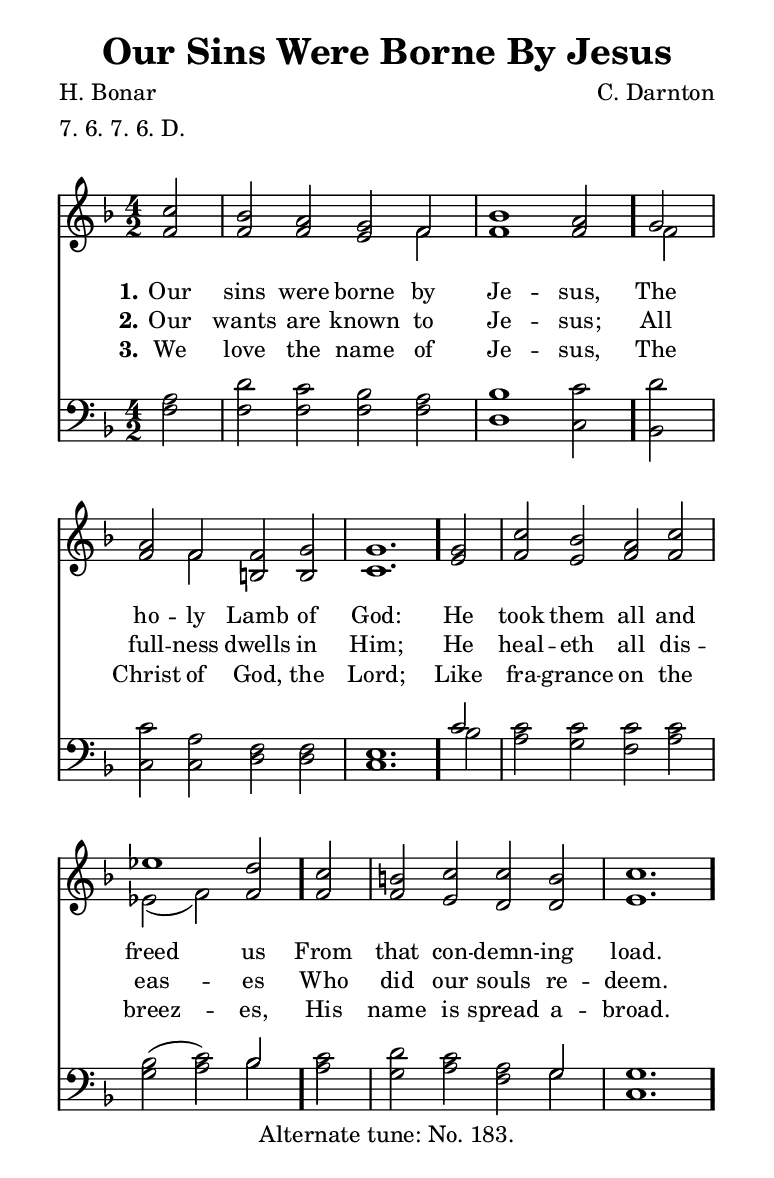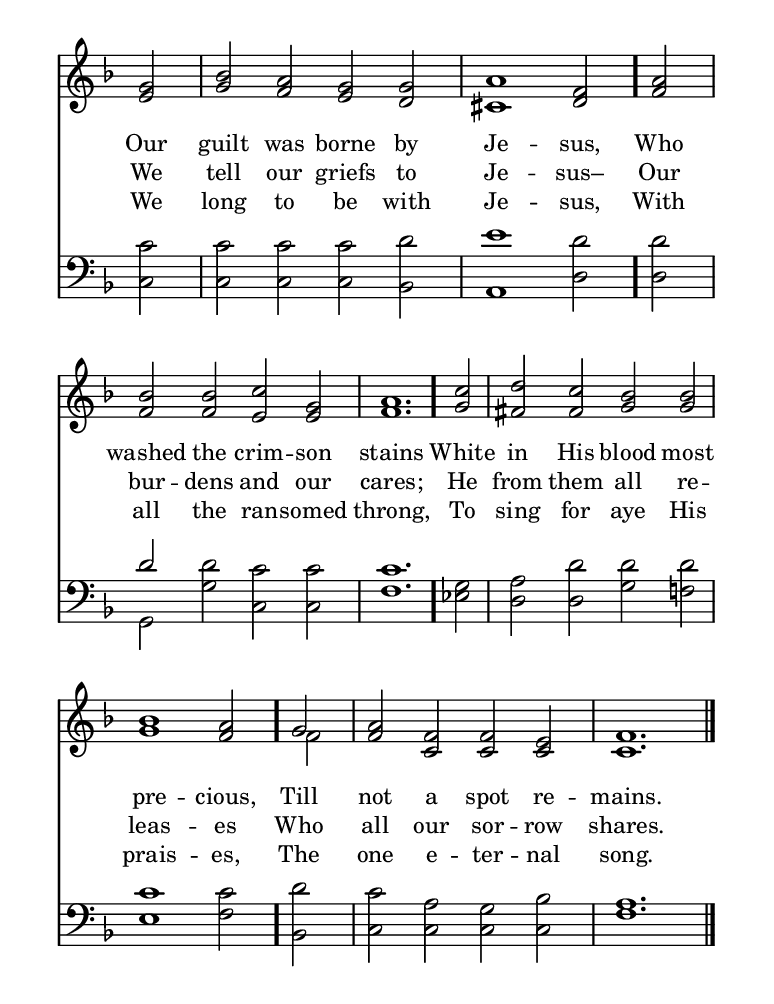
\include "common/global.ily"
\paper {
  \include "common/paper.ily"
  oddFooterMarkup = \markup { \fill-line { \on-the-fly \first-page "Alternate tune: No. 183." } }
}

\header{
  hymnnumber = "189"
  title = "Our Sins Were Borne By Jesus"
  tunename = "Bridlington"
  meter = "7. 6. 7. 6. D."
  poet = "H. Bonar"
  composer = "C. Darnton"
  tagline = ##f
}

global = {
  \include "common/overrides.ily"
  \override Staff.TimeSignature.style = #'numbered
  \time 4/2
  \override Score.MetronomeMark.transparent = ##t % hide all fermata changes too
  \tempo 2=90
  \key f \major
  \partial 2
  \autoBeamOff
}

notesSoprano = {
\global
\relative c'' {

  c2 | bes a g f | bes1 a2
  g2 | a f f g | g1.
  g2 | c bes a c | ees1 d2
  c2 | b c c b | c1.
  g2 | bes a g g | a1 f2
  a2 | bes bes c g | a1.
  c2 | d c bes bes | bes1 a2
  g2 | a f f e | f1.

  \bar "|."

}
}

notesAlto = {
\global
\relative e' {

  f2 | f f e f | f1 f2
  f2 | f f b, b | c1.
  e2 | f e f f | ees( f) f
  f2 | f e d d | e1.
  e2 | g f e d | cis1 d2
  f2 | f f e e | f1.
  g2 | fis fis g g | g1 f2
  f2 | f c c c | c1.

}
}

notesTenor = {
\global
\relative a {

  a2 | d c bes a | bes1 c2
  d2 | c a f f | e1.
  c'2 | c c c c | bes( c) bes
  c2 | d c a g | g1.
  c2 | c c c d | e1 d2
  d2 | d d c c | c1.
  g2 | a d d d | c1 c2
  d2 | c a g bes | a1.

}
}

notesBass = {
\global
\relative f {

  f2 f f f f | d1 c2
  bes2 | c c d d | c1.
  bes'2 | a g f a | g( a) bes
  a2 | g a f g | c,1.
  c2 | c c c bes | a1 d2
  d2 | g, g' c, c | f1.
  ees2 | d d g f! | e1 f2 % why `!` ?
  bes,2 | c c c c | f1.

}
}

wordsA = \lyricmode {
\set stanza = "1."

Our sins were borne by Je -- sus, \bar "."
The ho -- ly Lamb of God: \bar "."
He took them all and freed us \bar "."
From that con -- demn -- ing load. \bar "."
Our guilt was borne by Je -- sus, \bar "."
Who washed the crim -- son stains \bar "."
White in His blood most pre -- cious, \bar "."
Till not a spot re -- mains. \bar "."

}

wordsB = \lyricmode {
\set stanza = "2."

Our wants are known to Je -- sus;
All full -- ness dwells in Him;
He heal -- eth all dis -- eas -- es
Who did our souls re -- deem.
We tell our griefs to Je -- sus–
Our bur -- dens and our cares;
He from them all re -- leas -- es
Who all our sor -- row shares.

}

wordsC = \lyricmode {
\set stanza = "3."

We love the name of Je -- sus,
The Christ of God, the Lord;
Like fra -- grance on the breez -- es,
His name is spread a -- broad.
We long to be with Je -- sus,
With all the ran -- somed throng,
To sing for aye His prais -- es,
The one e -- ter -- nal song.

}

\score {
  \context ChoirStaff <<
    \context Staff = upper <<
      \set Staff.autoBeaming = ##f
      \set ChoirStaff.systemStartDelimiter = #'SystemStartBar
      \set ChoirStaff.printPartCombineTexts = ##f
      \partcombine #'(2 . 9) \notesSoprano \notesAlto
      \context NullVoice = sopranos { \voiceOne << \notesSoprano >> }
      \context NullVoice = altos { \voiceTwo << \notesAlto >> }
      \context Lyrics = one   \lyricsto sopranos \wordsA
      \context Lyrics = two   \lyricsto sopranos \wordsB
      \context Lyrics = three \lyricsto sopranos \wordsC
    >>
    \context Staff = men <<
      \set Staff.autoBeaming = ##f
      \clef bass
      \set ChoirStaff.printPartCombineTexts = ##f
      \partcombine #'(2 . 9) \notesTenor \notesBass
      \context NullVoice = tenors { \voiceOne << \notesTenor >> }
      \context NullVoice = basses { \voiceTwo << \notesBass >> }
    >>
  >>
  \layout {
    \include "common/layout.ily"
  }
  \midi{
    \include "common/midi.ily"
  }
}

\version "2.19.49"  % necessary for upgrading to future LilyPond versions.

% vi:set et ts=2 sw=2 ai nocindent syntax=lilypond:
